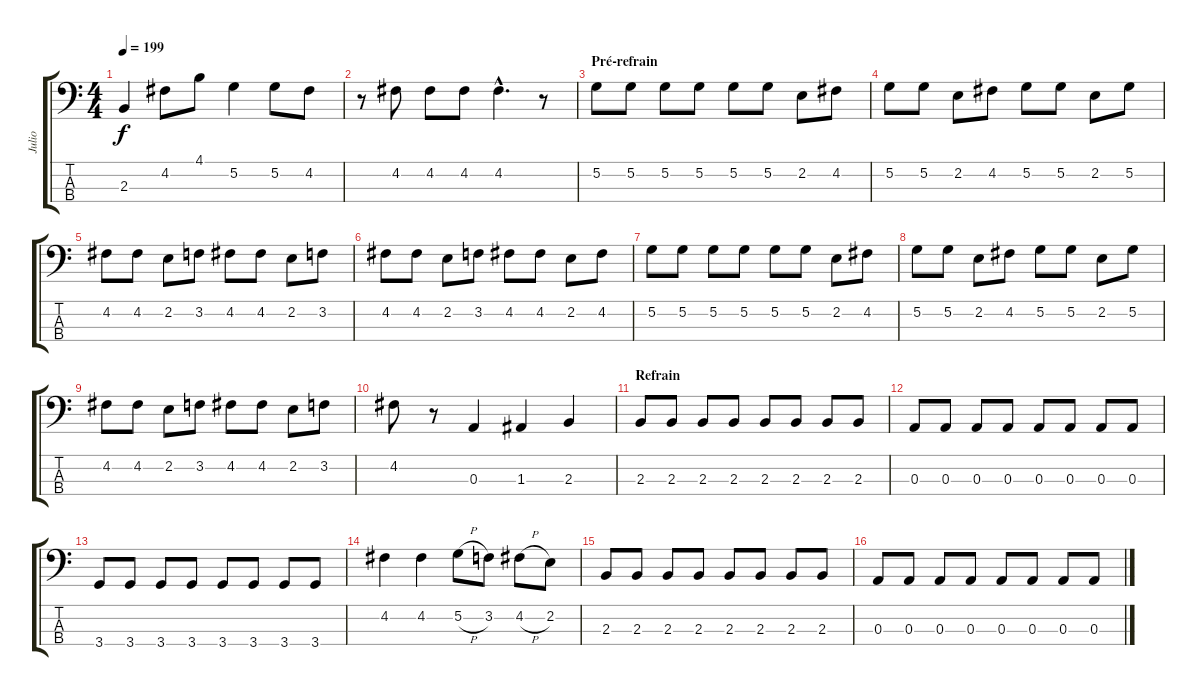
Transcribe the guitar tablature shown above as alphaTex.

\track ("Julio" "Julio") {instrument electricbassfinger}
\staff {score tabs}
\tuning (G2 D2 A1 E1) {hide}
\ts (4 4)
\tempo 199
\clef f4
\ks c
2.3.4{dy f} 4.2.8 4.1.8 5.2.4 5.2.8 4.2.8 |
r.8 4.2.8 4.2.8 4.2.8 4.2{hac}.4{d} r.8 |
\section ("" "Pré-refrain")
5.2.8 5.2.8 5.2.8 5.2.8 5.2.8 5.2.8 2.2.8 4.2.8 |
5.2.8 5.2.8 2.2.8 4.2.8 5.2.8 5.2.8 2.2.8 5.2.8 |
4.2.8 4.2.8 2.2.8 3.2.8 4.2.8 4.2.8 2.2.8 3.2.8 |
4.2.8 4.2.8 2.2.8 3.2.8 4.2.8 4.2.8 2.2.8 4.2.8 |
5.2.8 5.2.8 5.2.8 5.2.8 5.2.8 5.2.8 2.2.8 4.2.8 |
5.2.8 5.2.8 2.2.8 4.2.8 5.2.8 5.2.8 2.2.8 5.2.8 |
4.2.8 4.2.8 2.2.8 3.2.8 4.2.8 4.2.8 2.2.8 3.2.8 |
4.2.8 r.8 0.3.4 1.3.4 2.3.4 |
\section ("" "Refrain")
2.3.8 2.3.8 2.3.8 2.3.8 2.3.8 2.3.8 2.3.8 2.3.8 |
0.3.8 0.3.8 0.3.8 0.3.8 0.3.8 0.3.8 0.3.8 0.3.8 |
3.4.8 3.4.8 3.4.8 3.4.8 3.4.8 3.4.8 3.4.8 3.4.8 |
4.2.4 4.2.4 5.2{h}.8 3.2.8 4.2{h}.8 2.2.8 |
2.3.8 2.3.8 2.3.8 2.3.8 2.3.8 2.3.8 2.3.8 2.3.8 |
0.3.8 0.3.8 0.3.8 0.3.8 0.3.8 0.3.8 0.3.8 0.3.8
